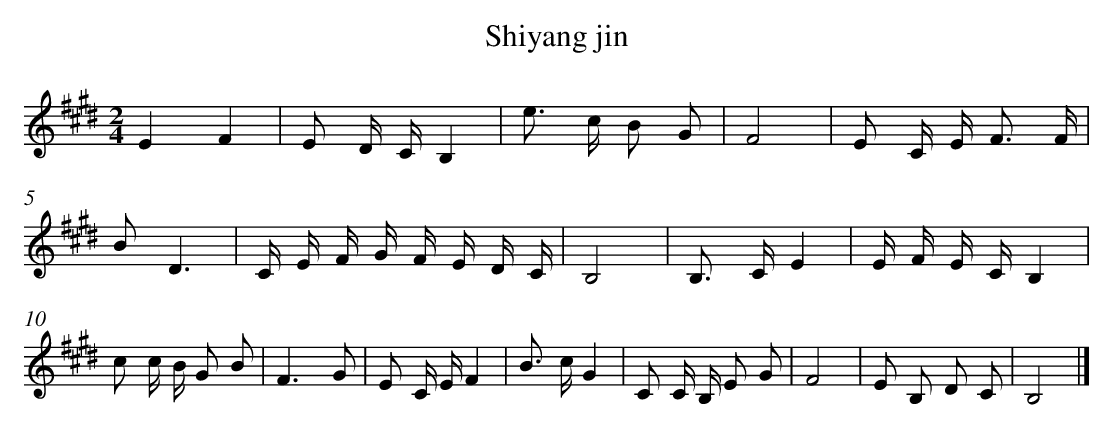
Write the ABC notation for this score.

X:1
T: Shiyang jin
L: 1/16
M: 2/4
K: E
E4F4 [I:setbarnb 1]|
E2 D CB,4 |
e2> c2 B2 G2 |
F8 |
E2 C E2< F2 F |
B2D6 |
C E F G F E D C |
B,8 |
B,2> C2E4 |
E F E CB,4 |
c2 c B G2 B2 |
F6G2 |
E2 C EF4 |
B2> c2G4 |
C2 C B, E2 G2 |
F8 |
E2 B,2 D2 C2 |
B,8 |]
